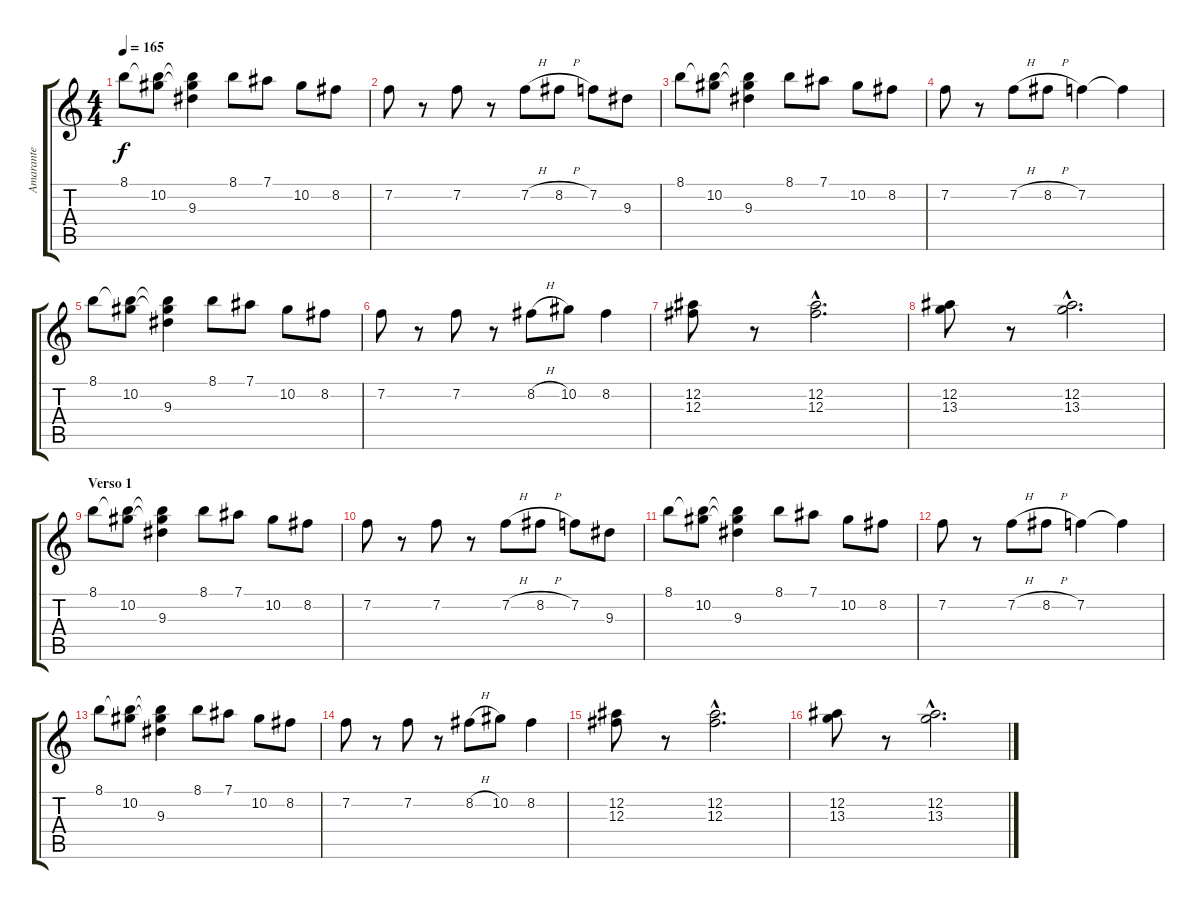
\track ("Amarante" "Amarante") {instrument overdrivenguitar}
\staff {score tabs}
\tuning (Eb4 Bb3 Gb3 Db3 Ab2 Eb2) {hide}
\ts (4 4)
\tempo 165
\clef g2
\ks c
8.1.8{dy f instrument overdrivenguitar} (8.1{t} 10.2).8 (8.1{t} 10.2{t} 9.3).4 8.1.8 7.1.8 10.2.8 8.2.8 |
7.2.8 r.8 7.2.8 r.8 7.2{h}.8 8.2{h}.8 7.2.8 9.3.8 |
8.1.8 (8.1{t} 10.2).8 (8.1{t} 10.2{t} 9.3).4 8.1.8 7.1.8 10.2.8 8.2.8 |
7.2.8 r.8 7.2{h}.8 8.2{h}.8 7.2.4 7.2{t}.4 |
8.1.8 (8.1{t} 10.2).8 (8.1{t} 10.2{t} 9.3).4 8.1.8 7.1.8 10.2.8 8.2.8 |
7.2.8 r.8 7.2.8 r.8 8.2{h}.8 10.2.8 8.2.4 |
(12.2 12.3).8 r.8 (12.2{hac} 12.3{hac}).2{d} |
(12.2 13.3).8 r.8 (12.2{hac} 13.3{hac}).2{d} |
\section ("" "Verso 1")
8.1.8 (8.1{t} 10.2).8 (8.1{t} 10.2{t} 9.3).4 8.1.8 7.1.8 10.2.8 8.2.8 |
7.2.8 r.8 7.2.8 r.8 7.2{h}.8 8.2{h}.8 7.2.8 9.3.8 |
8.1.8 (8.1{t} 10.2).8 (8.1{t} 10.2{t} 9.3).4 8.1.8 7.1.8 10.2.8 8.2.8 |
7.2.8 r.8 7.2{h}.8 8.2{h}.8 7.2.4 7.2{t}.4 |
8.1.8 (8.1{t} 10.2).8 (8.1{t} 10.2{t} 9.3).4 8.1.8 7.1.8 10.2.8 8.2.8 |
7.2.8 r.8 7.2.8 r.8 8.2{h}.8 10.2.8 8.2.4 |
(12.2 12.3).8 r.8 (12.2{hac} 12.3{hac}).2{d} |
(12.2 13.3).8 r.8 (12.2{hac} 13.3{hac}).2{d}
